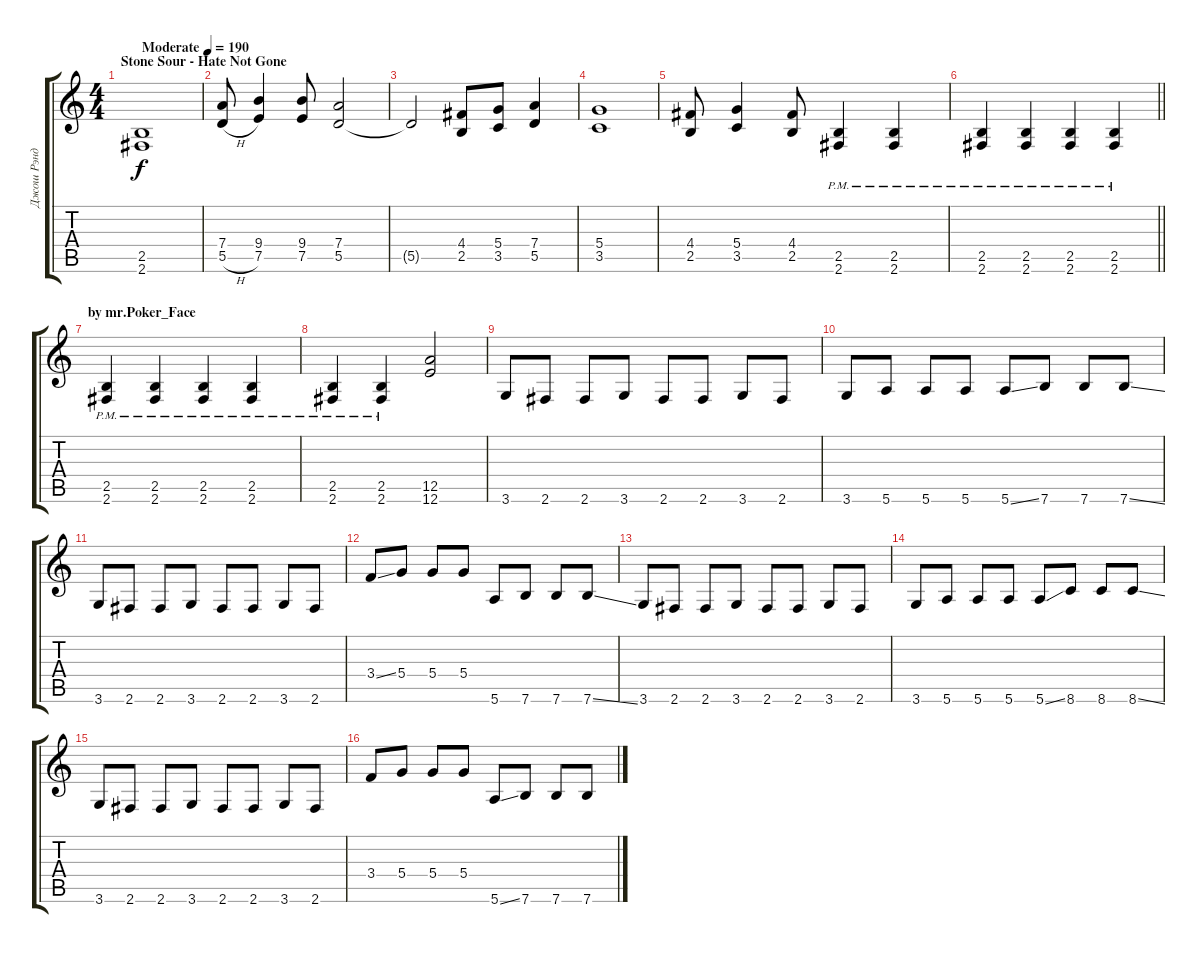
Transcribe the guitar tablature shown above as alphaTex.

\track ("Джош Рэнд" "Джош Рэнд") {instrument distortionguitar}
\staff {score tabs}
\tuning (E4 B3 G3 D3 A2 E2) {hide}
\ts (4 4)
\section ("" "Stone Sour - Hate Not Gone")
\tempo (190 "Moderate")
\clef g2
\ks c
(2.5 2.6).1{dy f instrument distortionguitar} |
(7.4 5.5{h}).8 (9.4 7.5).4 (9.4 7.5).8 (7.4 5.5).2 |
5.5{t}.2 (4.4 2.5).8 (5.4 3.5).8 (7.4 5.5).4 |
(5.4 3.5).1 |
(4.4 2.5).8 (5.4 3.5).4 (4.4 2.5).8 (2.5{pm} 2.6).4 (2.5{pm} 2.6).4 |
\barLineRight lightlight
(2.5{pm} 2.6).4 (2.5{pm} 2.6).4 (2.5{pm} 2.6).4 (2.5{pm} 2.6).4 |
\section ("" "by mr.Poker_Face")
(2.5{pm} 2.6).4 (2.5{pm} 2.6).4 (2.5{pm} 2.6).4 (2.5{pm} 2.6).4 |
(2.5{pm} 2.6).4 (2.5{pm} 2.6).4 (12.5 12.6).2 |
3.6.8 2.6.8 2.6.8 3.6.8 2.6.8 2.6.8 3.6.8 2.6.8 |
3.6.8 5.6.8 5.6.8 5.6.8 5.6{ss}.8 7.6.8 7.6.8 7.6{ss}.8 |
3.6.8 2.6.8 2.6.8 3.6.8 2.6.8 2.6.8 3.6.8 2.6.8 |
3.4{ss}.8 5.4.8 5.4.8 5.4.8 5.6.8 7.6.8 7.6.8 7.6{ss}.8 |
3.6.8 2.6.8 2.6.8 3.6.8 2.6.8 2.6.8 3.6.8 2.6.8 |
3.6.8 5.6.8 5.6.8 5.6.8 5.6{ss}.8 8.6.8 8.6.8 8.6{ss}.8 |
3.6.8 2.6.8 2.6.8 3.6.8 2.6.8 2.6.8 3.6.8 2.6.8 |
3.4.8 5.4.8 5.4.8 5.4.8 5.6{ss}.8 7.6.8 7.6.8 7.6.8
